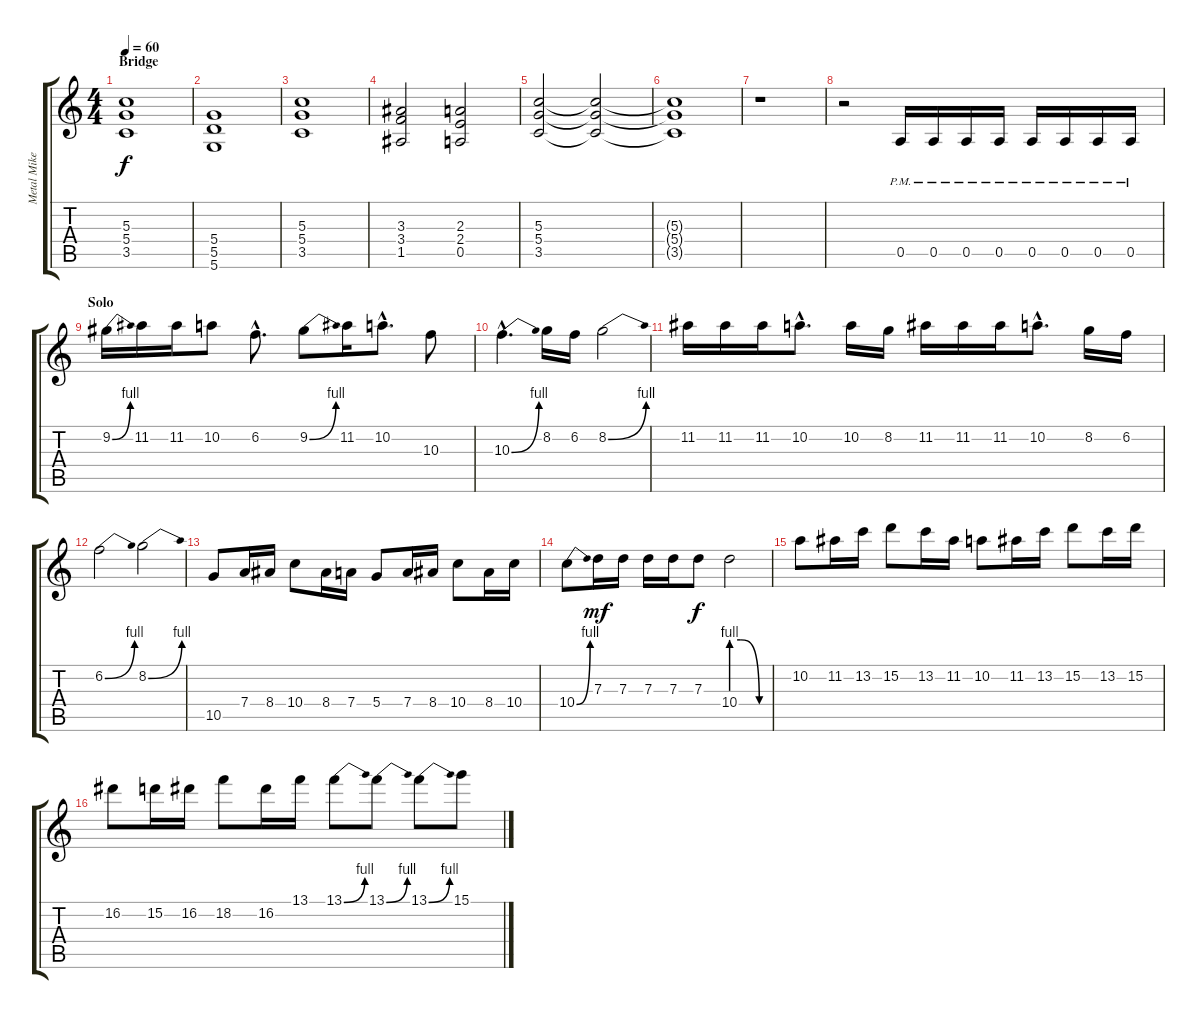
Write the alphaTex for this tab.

\track ("Metal Mike" "Metal Mike") {instrument distortionguitar}
\staff {score tabs}
\tuning (E4 B3 G3 D3 A2 D2) {hide}
\ts (4 4)
\section ("" "Bridge")
\tempo 60
\clef g2
\ks c
(5.3 5.4 3.5).1{dy f volume 14} |
(5.4 5.5 5.6).1 |
(5.3 5.4 3.5).1 |
(3.3 3.4 1.5).2 (2.3 2.4 0.5).2 |
(5.3 5.4 3.5).2 (5.3{t} 5.4{t} 3.5{t}).2{volume 5} |
(5.3{t} 5.4{t} 3.5{t}).1 |
r.1 |
r.2 0.5{pm}.16{volume 15} 0.5{pm}.16 0.5{pm}.16 0.5{pm}.16 0.5{pm}.16 0.5{pm}.16 0.5{pm}.16 0.5{pm}.16 |
\section ("" "Solo")
9.2{be (bend 0 0 60 4)}.16{volume 15} 11.2.16 11.2.16 10.2.8 6.2{hac}.8{d} 9.2{be (bend 0 0 60 4)}.8 11.2.16 10.2{hac}.8{d} 10.3.8 |
10.3{be (bend 0 0 60 4) hac}.4{d} 8.2.16 6.2.16 8.2{be (bend 0 0 60 4)}.2 |
11.2.16 11.2.16 11.2.16 10.2{hac}.8{d} 10.2.16 8.2.16 11.2.16 11.2.16 11.2.16 10.2{hac}.8{d} 8.2.16 6.2.16 |
6.2{be (bend 0 0 60 4)}.2 8.2{be (bend 0 0 60 4)}.2 |
10.5.8 7.4.16 8.4.16 10.4.8 8.4.16 7.4.16 5.4.8 7.4.16 8.4.16 10.4.8 8.4.16 10.4.16 |
10.4{be (bend 0 0 60 4)}.8 7.3.16{dy mf} 7.3.16 7.3.16 7.3.16 7.3.8{dy f} 10.4{be (custom 0 4 15 4 45 0 50 0 60 0)}.2 |
10.2.8 11.2.16 13.2.16 15.2.8 13.2.16 11.2.16 10.2.8 11.2.16 13.2.16 15.2.8 13.2.16 15.2.16 |
16.2.8 15.2.16 16.2.16 18.2.8 16.2.16 13.1.16 13.1{be (bend 0 0 60 4)}.8 13.1{be (bend 0 0 60 4)}.8 13.1{be (bend 0 0 60 4)}.8 15.1{ss}.8
